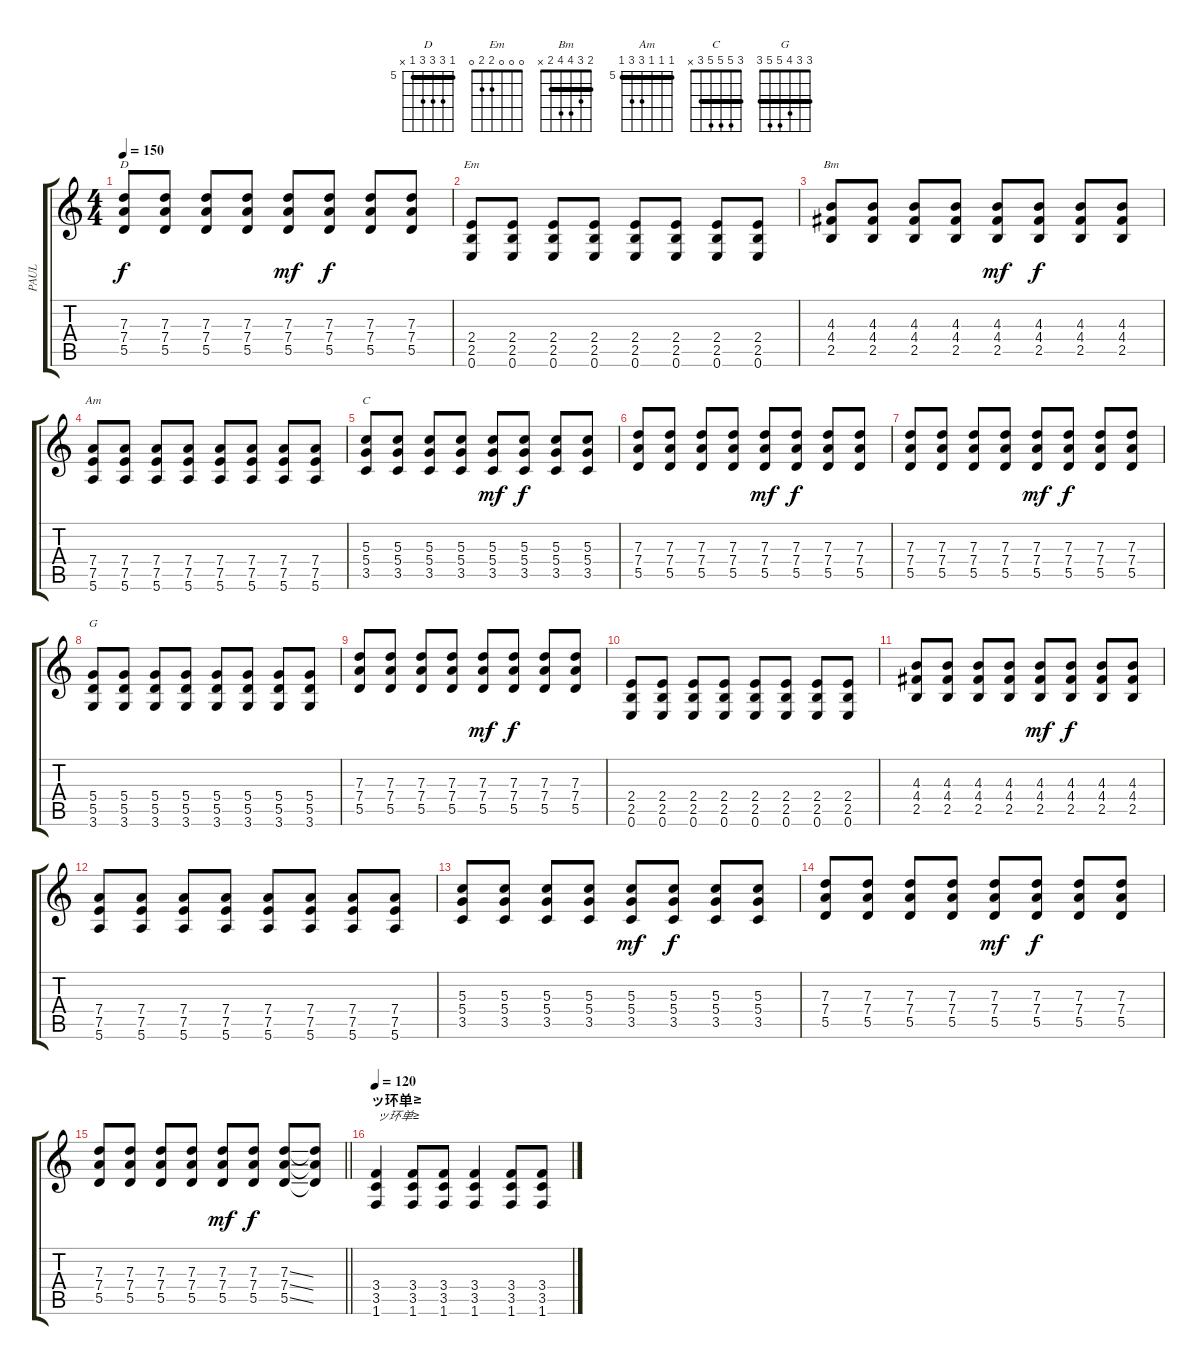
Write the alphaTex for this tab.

\track ("PAUL" "PAUL") {instrument overdrivenguitar}
\staff {score tabs}
\tuning (E4 B3 G3 D3 A2 E2) {hide}
\chord ("D" 5 7 7 7 5 x) {firstfret 5 barre 5}
\chord ("Em" 0 0 0 2 2 0)
\chord ("Bm" 2 3 4 4 2 x) {barre 2}
\chord ("Am" 5 5 5 7 7 5) {firstfret 5 barre 5}
\chord ("C" 3 5 5 5 3 x) {barre 3}
\chord ("G" 3 3 4 5 5 3) {barre 3}
\ts (4 4)
\tempo 150
\clef g2
\ks c
(7.3 7.4 5.5).8{ch "D" dy f} (7.3 7.4 5.5).8 (7.3 7.4 5.5).8 (7.3 7.4 5.5).8 (7.3 7.4 5.5).8{dy mf} (7.3 7.4 5.5).8{dy f} (7.3 7.4 5.5).8 (7.3 7.4 5.5).8 |
(2.4 2.5 0.6).8{ch "Em"} (2.4 2.5 0.6).8 (2.4 2.5 0.6).8 (2.4 2.5 0.6).8 (2.4 2.5 0.6).8 (2.4 2.5 0.6).8 (2.4 2.5 0.6).8 (2.4 2.5 0.6).8 |
(4.3 4.4 2.5).8{ch "Bm"} (4.3 4.4 2.5).8 (4.3 4.4 2.5).8 (4.3 4.4 2.5).8 (4.3 4.4 2.5).8{dy mf} (4.3 4.4 2.5).8{dy f} (4.3 4.4 2.5).8 (4.3 4.4 2.5).8 |
(7.4 7.5 5.6).8{ch "Am"} (7.4 7.5 5.6).8 (7.4 7.5 5.6).8 (7.4 7.5 5.6).8 (7.4 7.5 5.6).8 (7.4 7.5 5.6).8 (7.4 7.5 5.6).8 (7.4 7.5 5.6).8 |
(5.3 5.4 3.5).8{ch "C"} (5.3 5.4 3.5).8 (5.3 5.4 3.5).8 (5.3 5.4 3.5).8 (5.3 5.4 3.5).8{dy mf} (5.3 5.4 3.5).8{dy f} (5.3 5.4 3.5).8 (5.3 5.4 3.5).8 |
(7.3 7.4 5.5).8 (7.3 7.4 5.5).8 (7.3 7.4 5.5).8 (7.3 7.4 5.5).8 (7.3 7.4 5.5).8{dy mf} (7.3 7.4 5.5).8{dy f} (7.3 7.4 5.5).8 (7.3 7.4 5.5).8 |
(7.3 7.4 5.5).8 (7.3 7.4 5.5).8 (7.3 7.4 5.5).8 (7.3 7.4 5.5).8 (7.3 7.4 5.5).8{dy mf} (7.3 7.4 5.5).8{dy f} (7.3 7.4 5.5).8 (7.3 7.4 5.5).8 |
(5.4 5.5 3.6).8{ch "G"} (5.4 5.5 3.6).8 (5.4 5.5 3.6).8 (5.4 5.5 3.6).8 (5.4 5.5 3.6).8 (5.4 5.5 3.6).8 (5.4 5.5 3.6).8 (5.4 5.5 3.6).8 |
(7.3 7.4 5.5).8 (7.3 7.4 5.5).8 (7.3 7.4 5.5).8 (7.3 7.4 5.5).8 (7.3 7.4 5.5).8{dy mf} (7.3 7.4 5.5).8{dy f} (7.3 7.4 5.5).8 (7.3 7.4 5.5).8 |
(2.4 2.5 0.6).8 (2.4 2.5 0.6).8 (2.4 2.5 0.6).8 (2.4 2.5 0.6).8 (2.4 2.5 0.6).8 (2.4 2.5 0.6).8 (2.4 2.5 0.6).8 (2.4 2.5 0.6).8 |
(4.3 4.4 2.5).8 (4.3 4.4 2.5).8 (4.3 4.4 2.5).8 (4.3 4.4 2.5).8 (4.3 4.4 2.5).8{dy mf} (4.3 4.4 2.5).8{dy f} (4.3 4.4 2.5).8 (4.3 4.4 2.5).8 |
(7.4 7.5 5.6).8 (7.4 7.5 5.6).8 (7.4 7.5 5.6).8 (7.4 7.5 5.6).8 (7.4 7.5 5.6).8 (7.4 7.5 5.6).8 (7.4 7.5 5.6).8 (7.4 7.5 5.6).8 |
(5.3 5.4 3.5).8 (5.3 5.4 3.5).8 (5.3 5.4 3.5).8 (5.3 5.4 3.5).8 (5.3 5.4 3.5).8{dy mf} (5.3 5.4 3.5).8{dy f} (5.3 5.4 3.5).8 (5.3 5.4 3.5).8 |
(7.3 7.4 5.5).8 (7.3 7.4 5.5).8 (7.3 7.4 5.5).8 (7.3 7.4 5.5).8 (7.3 7.4 5.5).8{dy mf} (7.3 7.4 5.5).8{dy f} (7.3 7.4 5.5).8 (7.3 7.4 5.5).8 |
\barLineRight lightlight
(7.3 7.4 5.5).8 (7.3 7.4 5.5).8 (7.3 7.4 5.5).8 (7.3 7.4 5.5).8 (7.3 7.4 5.5).8{dy mf} (7.3 7.4 5.5).8{dy f} (7.3{ss} 7.4{ss} 5.5{ss}).8 (7.3{t} 7.4{t} 5.5{t}).8 |
\section ("" "ッ环单")
\tempo 120
(3.4 3.5 1.6).4{txt "ッ环单"} (3.4 3.5 1.6).8 (3.4 3.5 1.6).8 (3.4 3.5 1.6).4 (3.4 3.5 1.6).8 (3.4 3.5 1.6).8
